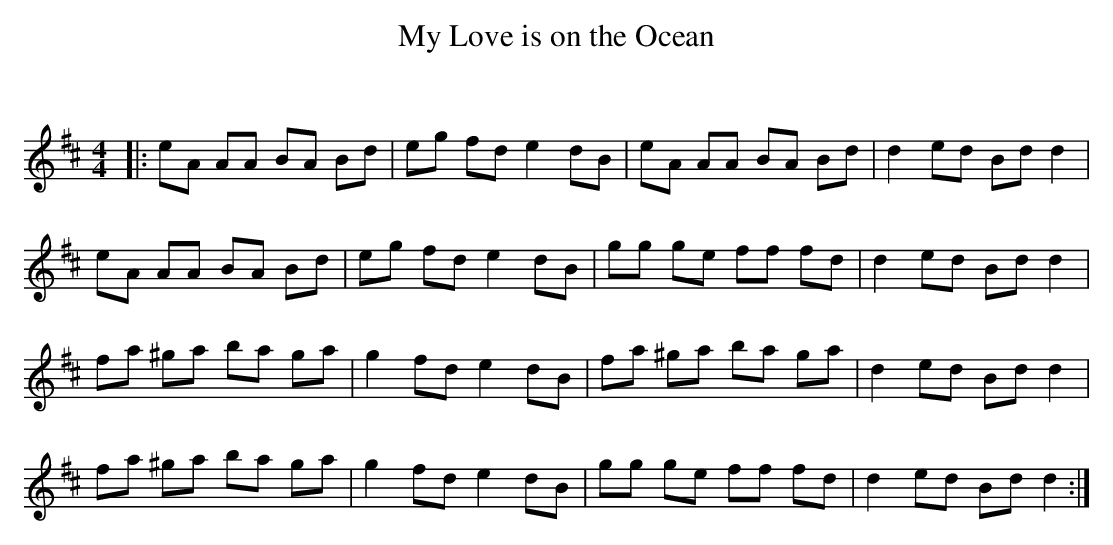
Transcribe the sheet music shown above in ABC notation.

X:1
T: My Love is on the Ocean
C:
Q: 232
K:D
M:4/4
L:1/8
|:eA AA BA Bd|eg fd e2 dB|eA AA BA Bd|d2 ed Bd d2|
eA AA BA Bd|eg fd e2 dB|gg ge ff fd|d2 ed Bd d2|
fa ^ga ba ga|g2 fd e2 dB|fa ^ga ba ga|d2 ed Bd d2|
fa ^ga ba ga|g2 fd e2 dB|gg ge ff fd|d2 ed Bd d2:|
